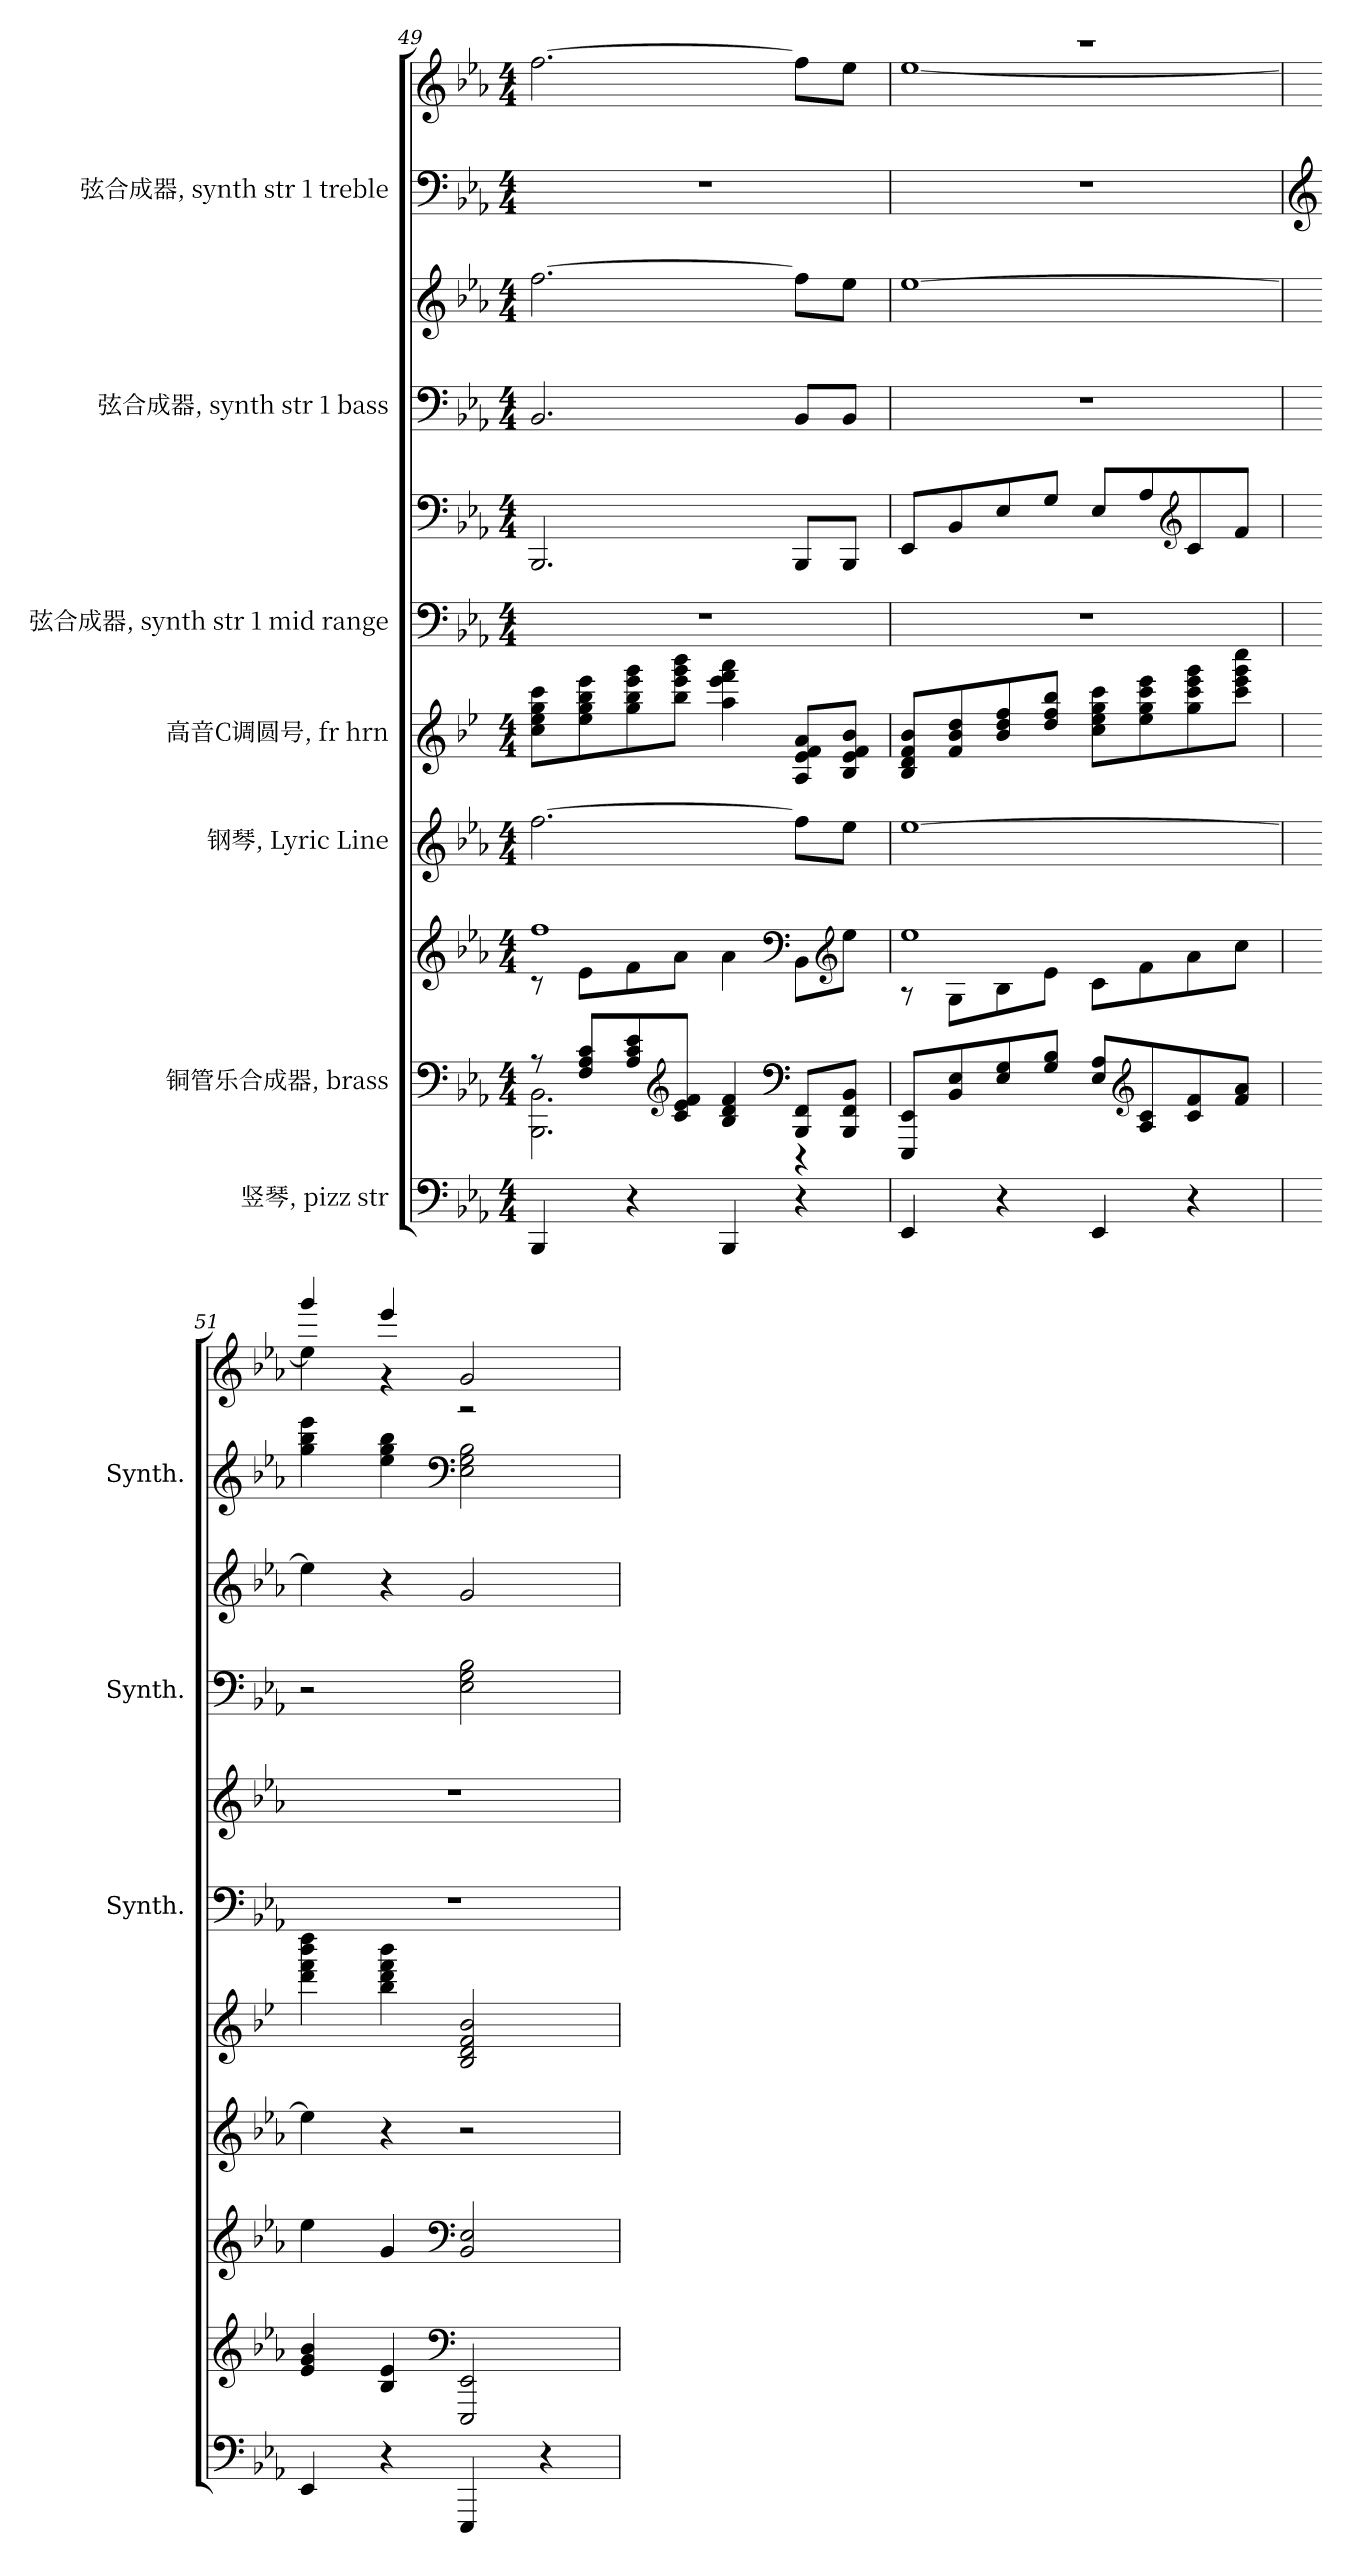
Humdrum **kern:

**kern	**kern	**kern	**kern	**kern	**kern	**kern	**kern	**kern	**kern	**kern
*part7	*part6	*part6	*part5	*part4	*part3	*part3	*part2	*part2	*part1	*part1
*staff11	*staff10	*staff9	*staff8	*staff7	*staff6	*staff5	*staff4	*staff3	*staff2	*staff1
*I"竖琴, pizz str	*I"铜管乐合成器, brass	*	*I"钢琴, Lyric Line	*I"高音C调圆号, fr hrn	*I"弦合成器, synth str 1 mid range	*	*I"弦合成器, synth str 1 bass	*	*I"弦合成器, synth str 1 treble	*
*	*	*	*	*	*I'Synth.	*	*I'Synth.	*	*I'Synth.	*
*clefF4	*clefF4	*clefG2	*clefG2	*clefG2	*clefF4	*clefF4	*clefF4	*clefG2	*clefF4	*clefG2
*	*	*	*	*ITrd4c7	*	*	*	*	*	*
*k[b-e-a-]	*k[b-e-a-]	*k[b-e-a-]	*k[b-e-a-]	*k[b-e-a-]	*k[b-e-a-]	*k[b-e-a-]	*k[b-e-a-]	*k[b-e-a-]	*k[b-e-a-]	*k[b-e-a-]
*M4/4	*M4/4	*M4/4	*M4/4	*M4/4	*M4/4	*M4/4	*M4/4	*M4/4	*M4/4	*M4/4
=49	=49	=49	=49	=49	=49	=49	=49	=49	=49	=49
*	*^	*^	*	*	*	*	*	*	*	*
4BBB-/	8r	2.BBB-\ 2.BB-\	1ff	8r	[2.ff\	8f\ 8a-\ 8cc\ 8ff\L	1r	2.BBB-/	2.BB-/	[2.ff\	1r	[2.ff\
.	8F/ 8A-/ 8c/L	.	.	8e-\L	.	8a-\ 8cc\ 8ee-\ 8aa-\	.	.	.	.	.	.
4r	8A-/ 8c/ 8e-/	.	.	8f\	.	8cc\ 8ee-\ 8aa-\ 8ccc\	.	.	.	.	.	.
*	*clefG2	*	*	*	*	*	*	*	*	*	*	*
.	8c/ 8e-/ 8f/J	.	.	8a-\J	.	8ee-\ 8aa-\ 8ccc\ 8eee-\J	.	.	.	.	.	.
4BBB-/	4B-/ 4d/ 4f/	.	.	4a-\	.	4dd\ 4aa-\ 4bb-\ 4ddd\	.	.	.	.	.	.
*	*clefF4	*	*clefF4	*	*	*	*	*	*	*	*	*
4r	8BBB-/ 8FF/L	4r	.	8BB-\L	8ff\L]	8D/ 8A-/ 8B-/ 8d/L	.	8BBB-/L	8BB-/L	8ff\L]	.	8ff\L]
*	*	*	*clefG2	*	*	*	*	*	*	*	*	*
.	8BBB-/ 8FF/ 8BB-/J	.	.	8ee-\J	8ee-\J	8E-/ 8A-/ 8B-/ 8e-/J	.	8BBB-/J	8BB-/J	8ee-\J	.	8ee-\J
*	*v	*v	*	*	*	*	*	*	*	*	*	*
!!LO:PB:g=z
=50	=50	=50	=50	=50	=50	=50	=50	=50	=50	=50	=50
*	*	*	*	*	*	*	*	*	*	*	*MM55
*	*	*	*	*	*	*	*	*	*	*	*^
4EE-/	8EEE-/ 8EE-/L	1ee-	8r	[1ee-	8E-/ 8G/ 8B-/ 8e-/L	1r	8EE-/L	1r	[1ee-	1r	1r	[1ee-
.	8BB-/ 8E-/	.	8G\L	.	8B-/ 8e-/ 8g/	.	8BB-/	.	.	.	.	.
4r	8E-/ 8G/	.	8B-\	.	8e-/ 8g/ 8b-/	.	8E-/	.	.	.	.	.
.	8G/ 8B-/J	.	8e-\J	.	8g/ 8b-/ 8ee-/J	.	8G/J	.	.	.	.	.
4EE-/	8E-/ 8A-/L	.	8c\L	.	8f\ 8a-\ 8cc\ 8ff\L	.	8E-/L	.	.	.	.	.
*	*clefG2	*	*	*	*	*	*	*	*	*	*	*
.	8A-/ 8c/	.	8f\	.	8a-\ 8cc\ 8ff\ 8aa-\	.	8A-/	.	.	.	.	.
*	*	*	*	*	*	*	*clefG2	*	*	*	*	*
4r	8c/ 8f/	.	8a-\	.	8cc\ 8ff\ 8aa-\ 8ccc\	.	8c/	.	.	.	.	.
.	8f/ 8a-/J	.	8cc\J	.	8ff\ 8aa-\ 8ccc\ 8fff\J	.	8f/J	.	.	.	.	.
*	*	*v	*v	*	*	*	*	*	*	*	*	*
=51	=51	=51	=51	=51	=51	=51	=51	=51	=51	=51	=51
*	*	*	*	*	*	*	*	*	*clefG2	*	*
4EE-/	4e-/ 4g/ 4b-/	4ee-\	4ee-\]	4gg\ 4bb-\ 4eee-\ 4ggg\	1r	1r	2r	4ee-\]	4gg\ 4bb-\ 4eee-\	4ggg/	4ee-\]
4r	4B-/ 4e-/	4g/	4r	4ee-\ 4gg\ 4bb-\ 4eee-\	.	.	.	4r	4ee-\ 4gg\ 4bb-\	4eee-/	4r
*	*clefF4	*clefF4	*	*	*	*	*	*	*clefF4	*	*
*	*	*	*	*	*	*	*	*	*	*MM25	*
4EEE-/	2EEE-/ 2EE-/	2BB-/ 2E-/	2r	2E-/ 2G/ 2B-/ 2e-/	.	.	2E-\ 2G\ 2B-\	2g/	2E-\ 2G\ 2B-\	2g/	2r
4r	.	.	.	.	.	.	.	.	.	.	.
*	*	*	*	*	*	*	*	*	*	*v	*v
=	=	=	=	=	=	=	=	=	=	=
*-	*-	*-	*-	*-	*-	*-	*-	*-	*-	*-
